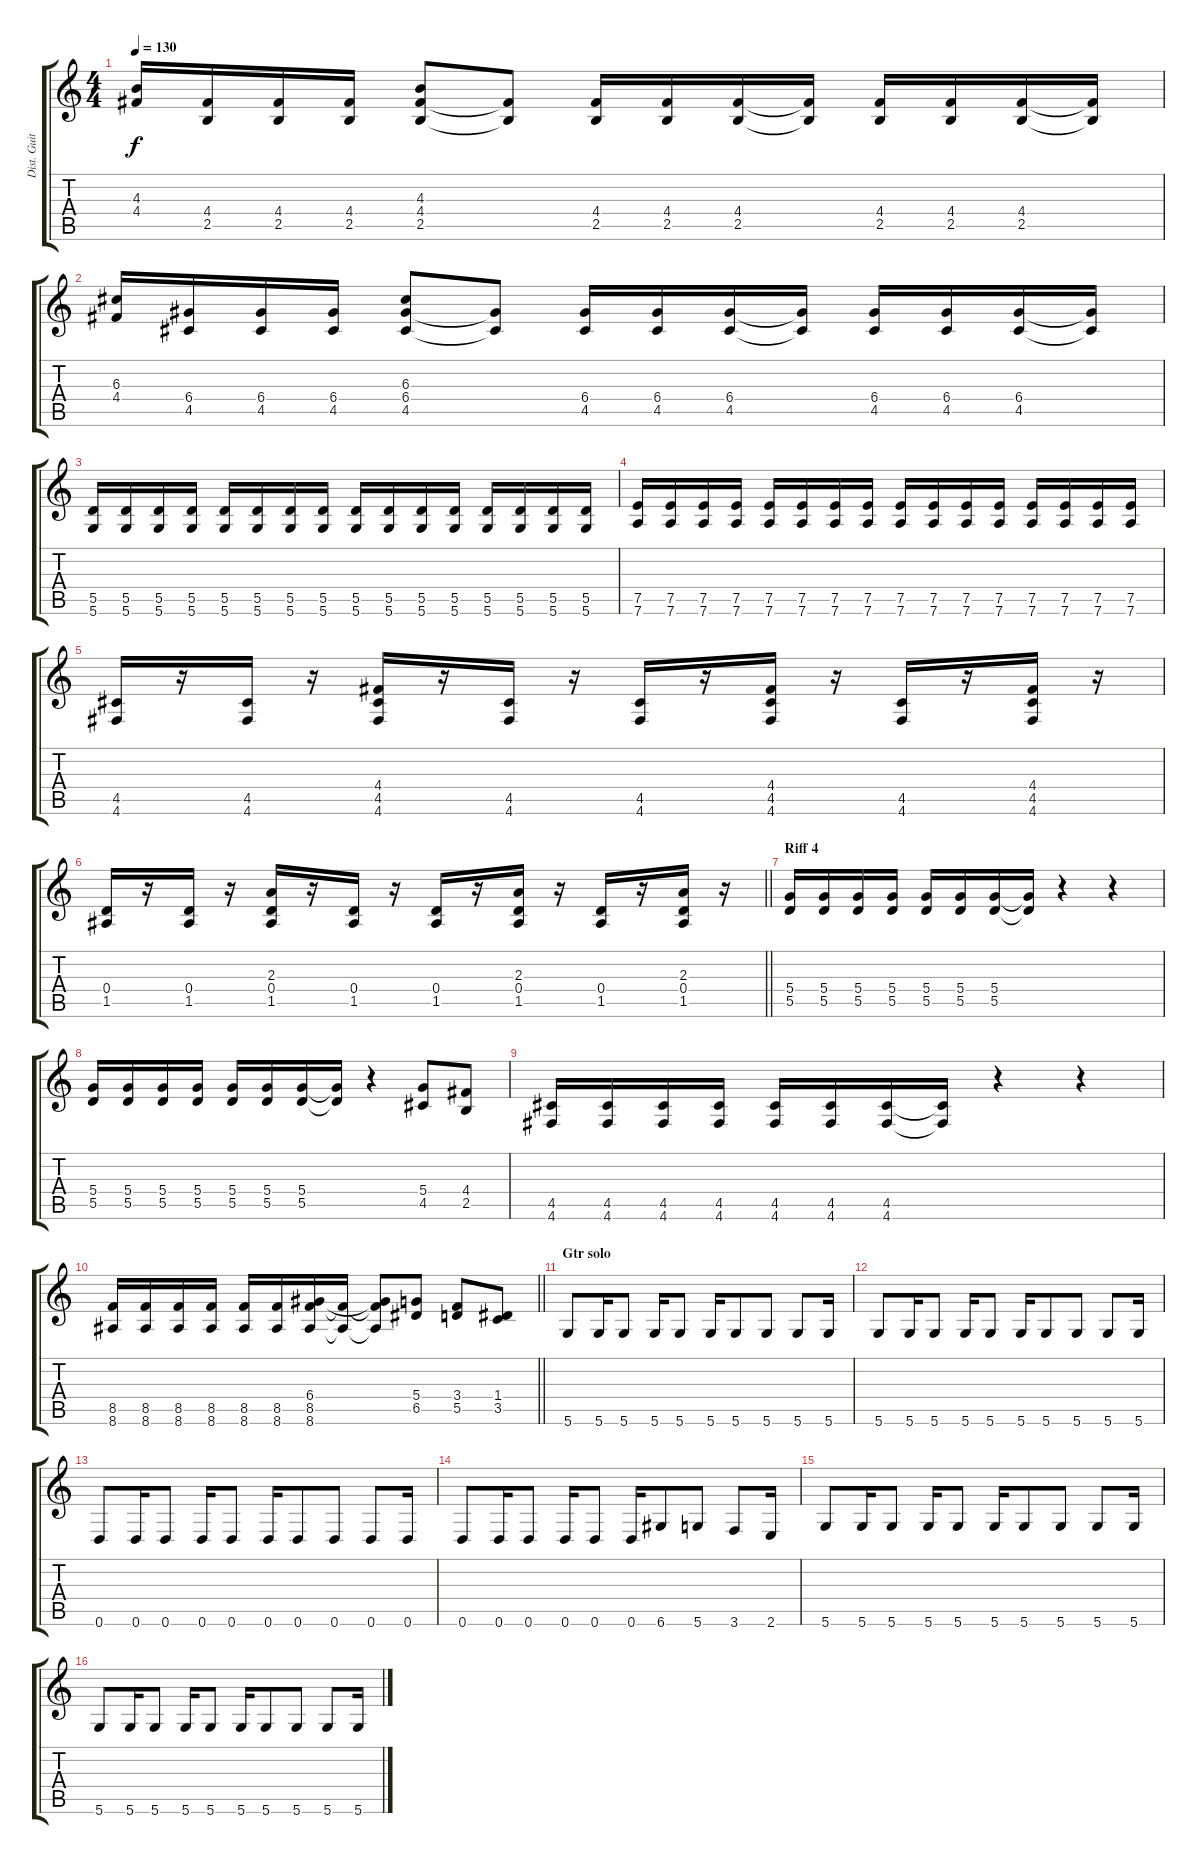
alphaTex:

\track ("Dist. Guitar" "Dist. Guit") {instrument distortionguitar}
\staff {score tabs}
\tuning (E4 B3 G3 D3 A2 D2) {hide}
\ts (4 4)
\tempo 130
\clef g2
\ks c
(4.3 4.4).16{dy f} (4.4 2.5).16 (4.4 2.5).16 (4.4 2.5).16 (4.3 4.4 2.5).8 (4.4{t} 2.5{t}).8 (4.4 2.5).16 (4.4 2.5).16 (4.4 2.5).16 (4.4{t} 2.5{t}).16 (4.4 2.5).16 (4.4 2.5).16 (4.4 2.5).16 (4.4{t} 2.5{t}).16 |
(6.3 4.4).16 (6.4 4.5).16 (6.4 4.5).16 (6.4 4.5).16 (6.3 6.4 4.5).8 (6.4{t} 4.5{t}).8 (6.4 4.5).16 (6.4 4.5).16 (6.4 4.5).16 (6.4{t} 4.5{t}).16 (6.4 4.5).16 (6.4 4.5).16 (6.4 4.5).16 (6.4{t} 4.5{t}).16 |
(5.5 5.6).16 (5.5 5.6).16 (5.5 5.6).16 (5.5 5.6).16 (5.5 5.6).16 (5.5 5.6).16 (5.5 5.6).16 (5.5 5.6).16 (5.5 5.6).16 (5.5 5.6).16 (5.5 5.6).16 (5.5 5.6).16 (5.5 5.6).16 (5.5 5.6).16 (5.5 5.6).16 (5.5 5.6).16 |
(7.5 7.6).16 (7.5 7.6).16 (7.5 7.6).16 (7.5 7.6).16 (7.5 7.6).16 (7.5 7.6).16 (7.5 7.6).16 (7.5 7.6).16 (7.5 7.6).16 (7.5 7.6).16 (7.5 7.6).16 (7.5 7.6).16 (7.5 7.6).16 (7.5 7.6).16 (7.5 7.6).16 (7.5 7.6).16 |
(4.5 4.6).16 r.16 (4.5 4.6).16 r.16 (4.4 4.5 4.6).16 r.16 (4.5 4.6).16 r.16 (4.5 4.6).16 r.16 (4.4 4.5 4.6).16 r.16 (4.5 4.6).16 r.16 (4.4 4.5 4.6).16 r.16 |
\barLineRight lightlight
(0.4 1.5).16 r.16 (0.4 1.5).16 r.16 (2.3 0.4 1.5).16 r.16 (0.4 1.5).16 r.16 (0.4 1.5).16 r.16 (2.3 0.4 1.5).16 r.16 (0.4 1.5).16 r.16 (2.3 0.4 1.5).16 r.16 |
\section ("" "Riff 4")
(5.4 5.5).16 (5.4 5.5).16 (5.4 5.5).16 (5.4 5.5).16 (5.4 5.5).16 (5.4 5.5).16 (5.4 5.5).16 (5.4{t} 5.5{t}).16 r.4 r.4 |
(5.4 5.5).16 (5.4 5.5).16 (5.4 5.5).16 (5.4 5.5).16 (5.4 5.5).16 (5.4 5.5).16 (5.4 5.5).16 (5.4{t} 5.5{t}).16 r.4 (5.4 4.5).8 (4.4 2.5).8 |
(4.5 4.6).16 (4.5 4.6).16 (4.5 4.6).16 (4.5 4.6).16 (4.5 4.6).16 (4.5 4.6).16 (4.5 4.6).16 (4.5{t} 4.6{t}).16 r.4 r.4 |
\barLineRight lightlight
(8.5 8.6).16 (8.5 8.6).16 (8.5 8.6).16 (8.5 8.6).16 (8.5 8.6).16 (8.5 8.6).16 (6.4 8.5 8.6).16 (8.5{t} 8.6{t}).16 (6.4{t} 8.5{t} 8.6{t}).8 (5.4 6.5).8 (3.4 5.5).8 (1.4 3.5).8 |
\section ("" "Gtr solo")
5.6.8 5.6.16 5.6.8 5.6.16 5.6.8 5.6.16 5.6.8 5.6.8 5.6.8 5.6.16 |
5.6.8 5.6.16 5.6.8 5.6.16 5.6.8 5.6.16 5.6.8 5.6.8 5.6.8 5.6.16 |
0.6.8 0.6.16 0.6.8 0.6.16 0.6.8 0.6.16 0.6.8 0.6.8 0.6.8 0.6.16 |
0.6.8 0.6.16 0.6.8 0.6.16 0.6.8 0.6.16 6.6.8 5.6.8 3.6.8 2.6.16 |
5.6.8 5.6.16 5.6.8 5.6.16 5.6.8 5.6.16 5.6.8 5.6.8 5.6.8 5.6.16 |
5.6.8 5.6.16 5.6.8 5.6.16 5.6.8 5.6.16 5.6.8 5.6.8 5.6.8 5.6.16
